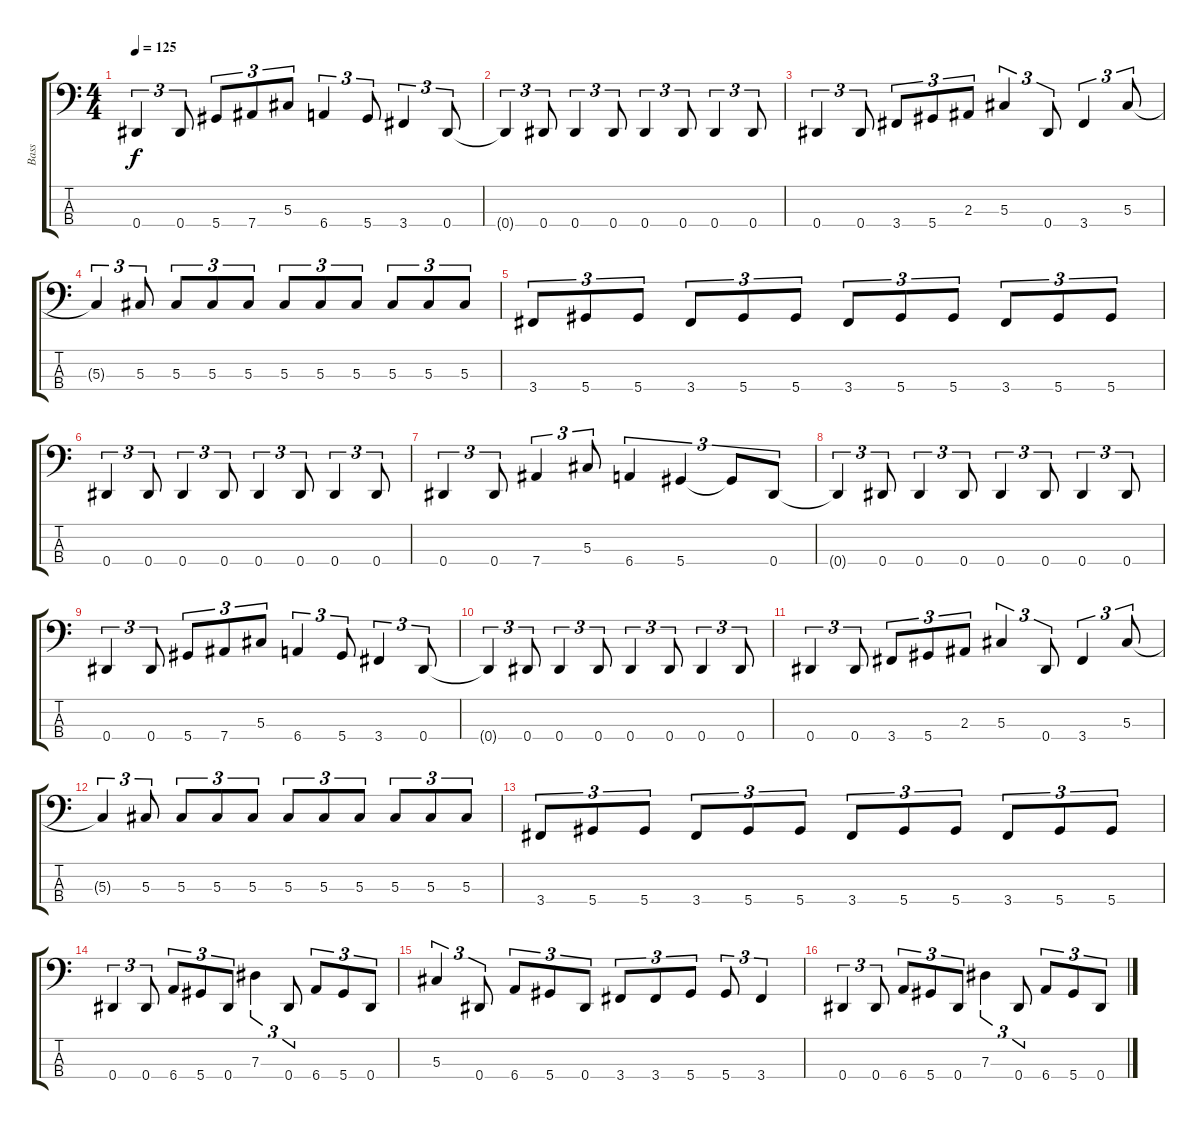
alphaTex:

\track ("Bass" "Bass") {instrument electricbassfinger}
\staff {score tabs}
\tuning (Gb2 Db2 Ab1 Eb1) {hide}
\ts (4 4)
\tempo 125
\clef f4
\ks c
0.4.4{tu (3 2) dy f} 0.4.8{tu (3 2)} 5.4.8{tu (3 2)} 7.4.8{tu (3 2)} 5.3.8{tu (3 2)} 6.4.4{tu (3 2)} 5.4.8{tu (3 2)} 3.4.4{tu (3 2)} 0.4.8{tu (3 2)} |
0.4{t}.4{tu (3 2)} 0.4.8{tu (3 2)} 0.4.4{tu (3 2)} 0.4.8{tu (3 2)} 0.4.4{tu (3 2)} 0.4.8{tu (3 2)} 0.4.4{tu (3 2)} 0.4.8{tu (3 2)} |
0.4.4{tu (3 2)} 0.4.8{tu (3 2)} 3.4.8{tu (3 2)} 5.4.8{tu (3 2)} 2.3.8{tu (3 2)} 5.3.4{tu (3 2)} 0.4.8{tu (3 2)} 3.4.4{tu (3 2)} 5.3.8{tu (3 2)} |
5.3{t}.4{tu (3 2)} 5.3.8{tu (3 2)} 5.3.8{tu (3 2)} 5.3.8{tu (3 2)} 5.3.8{tu (3 2)} 5.3.8{tu (3 2)} 5.3.8{tu (3 2)} 5.3.8{tu (3 2)} 5.3.8{tu (3 2)} 5.3.8{tu (3 2)} 5.3.8{tu (3 2)} |
3.4.8{tu (3 2)} 5.4.8{tu (3 2)} 5.4.8{tu (3 2)} 3.4.8{tu (3 2)} 5.4.8{tu (3 2)} 5.4.8{tu (3 2)} 3.4.8{tu (3 2)} 5.4.8{tu (3 2)} 5.4.8{tu (3 2)} 3.4.8{tu (3 2)} 5.4.8{tu (3 2)} 5.4.8{tu (3 2)} |
0.4.4{tu (3 2)} 0.4.8{tu (3 2)} 0.4.4{tu (3 2)} 0.4.8{tu (3 2)} 0.4.4{tu (3 2)} 0.4.8{tu (3 2)} 0.4.4{tu (3 2)} 0.4.8{tu (3 2)} |
0.4.4{tu (3 2)} 0.4.8{tu (3 2)} 7.4.4{tu (3 2)} 5.3.8{tu (3 2)} 6.4.4{tu (3 2)} 5.4.4{tu (3 2)} 5.4{t}.8{tu (3 2)} 0.4.8{tu (3 2)} |
0.4{t}.4{tu (3 2)} 0.4.8{tu (3 2)} 0.4.4{tu (3 2)} 0.4.8{tu (3 2)} 0.4.4{tu (3 2)} 0.4.8{tu (3 2)} 0.4.4{tu (3 2)} 0.4.8{tu (3 2)} |
0.4.4{tu (3 2)} 0.4.8{tu (3 2)} 5.4.8{tu (3 2)} 7.4.8{tu (3 2)} 5.3.8{tu (3 2)} 6.4.4{tu (3 2)} 5.4.8{tu (3 2)} 3.4.4{tu (3 2)} 0.4.8{tu (3 2)} |
0.4{t}.4{tu (3 2)} 0.4.8{tu (3 2)} 0.4.4{tu (3 2)} 0.4.8{tu (3 2)} 0.4.4{tu (3 2)} 0.4.8{tu (3 2)} 0.4.4{tu (3 2)} 0.4.8{tu (3 2)} |
0.4.4{tu (3 2)} 0.4.8{tu (3 2)} 3.4.8{tu (3 2)} 5.4.8{tu (3 2)} 2.3.8{tu (3 2)} 5.3.4{tu (3 2)} 0.4.8{tu (3 2)} 3.4.4{tu (3 2)} 5.3.8{tu (3 2)} |
5.3{t}.4{tu (3 2)} 5.3.8{tu (3 2)} 5.3.8{tu (3 2)} 5.3.8{tu (3 2)} 5.3.8{tu (3 2)} 5.3.8{tu (3 2)} 5.3.8{tu (3 2)} 5.3.8{tu (3 2)} 5.3.8{tu (3 2)} 5.3.8{tu (3 2)} 5.3.8{tu (3 2)} |
3.4.8{tu (3 2)} 5.4.8{tu (3 2)} 5.4.8{tu (3 2)} 3.4.8{tu (3 2)} 5.4.8{tu (3 2)} 5.4.8{tu (3 2)} 3.4.8{tu (3 2)} 5.4.8{tu (3 2)} 5.4.8{tu (3 2)} 3.4.8{tu (3 2)} 5.4.8{tu (3 2)} 5.4.8{tu (3 2)} |
0.4.4{tu (3 2)} 0.4.8{tu (3 2)} 6.4.8{tu (3 2)} 5.4.8{tu (3 2)} 0.4.8{tu (3 2)} 7.3.4{tu (3 2)} 0.4.8{tu (3 2)} 6.4.8{tu (3 2)} 5.4.8{tu (3 2)} 0.4.8{tu (3 2)} |
5.3.4{tu (3 2)} 0.4.8{tu (3 2)} 6.4.8{tu (3 2)} 5.4.8{tu (3 2)} 0.4.8{tu (3 2)} 3.4.8{tu (3 2)} 3.4.8{tu (3 2)} 5.4.8{tu (3 2)} 5.4.8{tu (3 2)} 3.4.4{tu (3 2)} |
0.4.4{tu (3 2)} 0.4.8{tu (3 2)} 6.4.8{tu (3 2)} 5.4.8{tu (3 2)} 0.4.8{tu (3 2)} 7.3.4{tu (3 2)} 0.4.8{tu (3 2)} 6.4.8{tu (3 2)} 5.4.8{tu (3 2)} 0.4.8{tu (3 2)}
